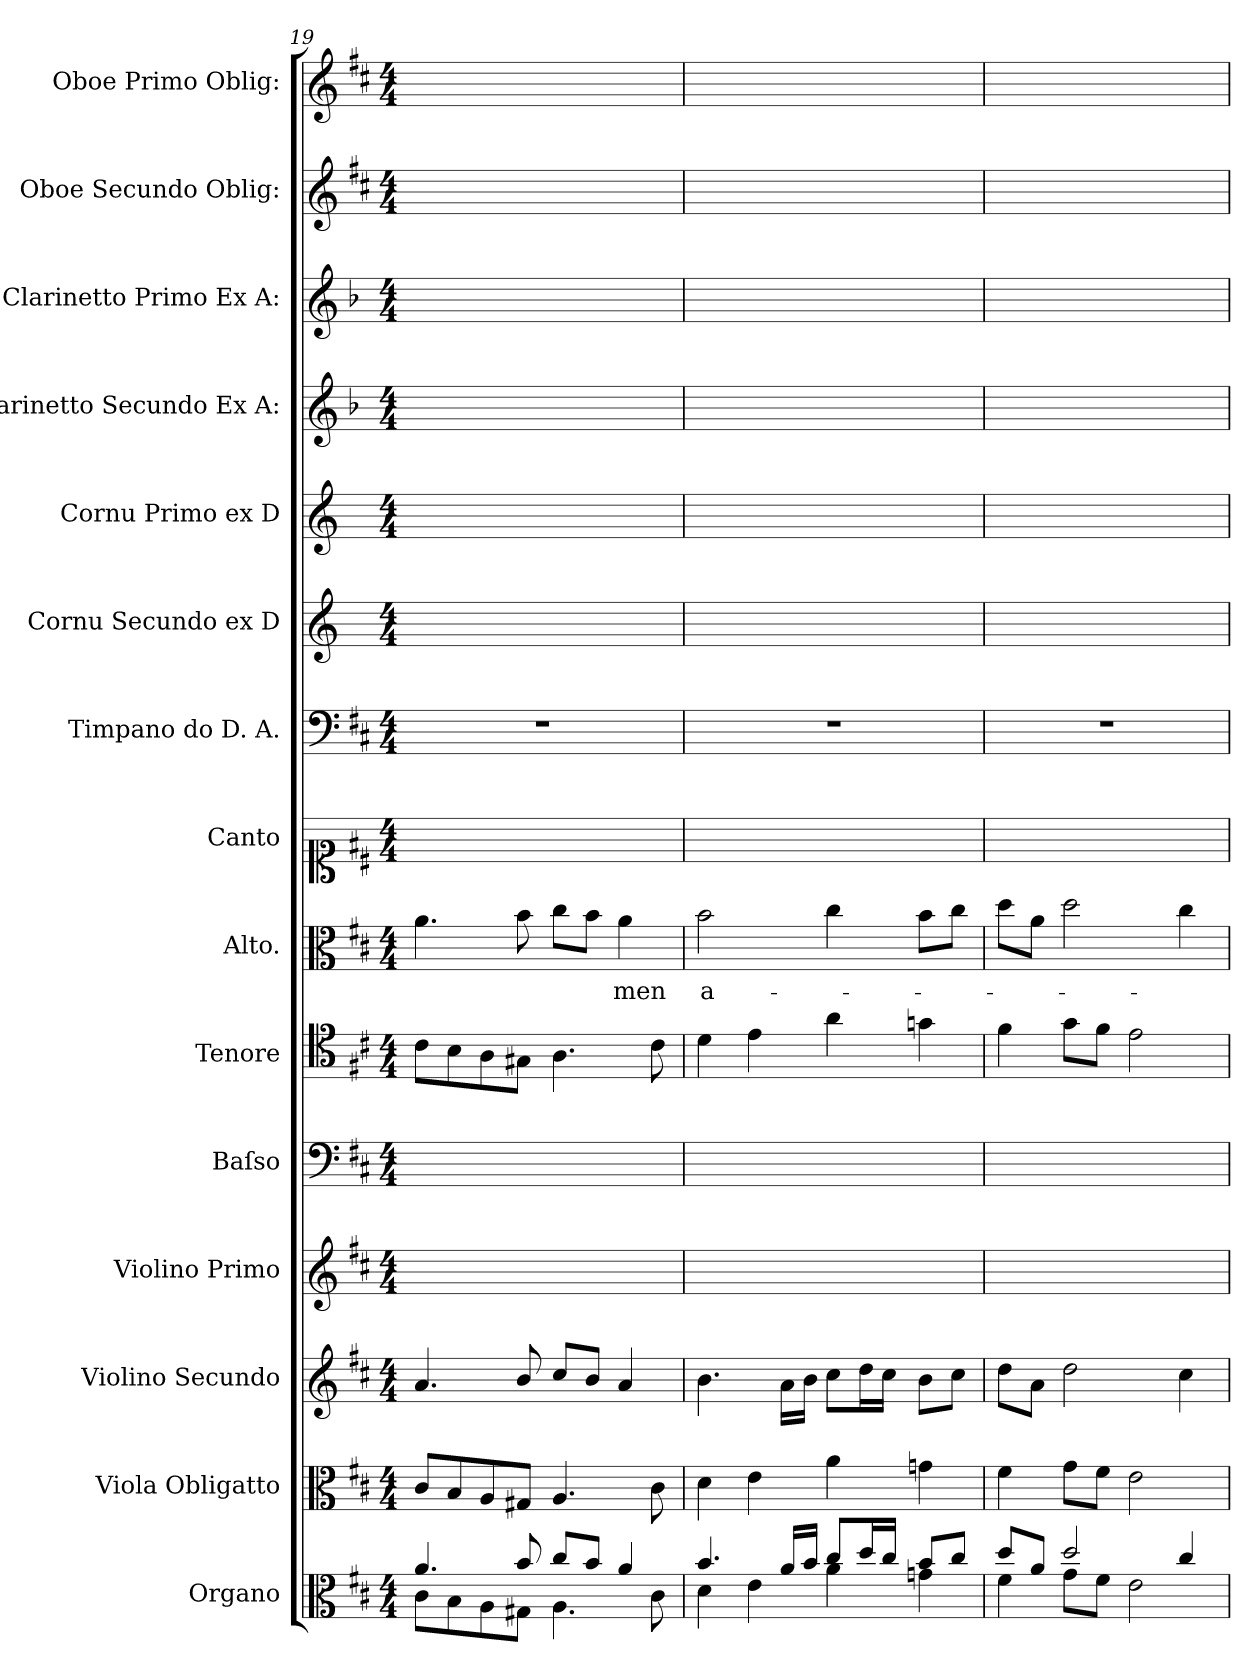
**kern	**kern	**kern	**kern	**kern	**kern	**kern	**text	**kern	**kern	**kern	**kern	**kern	**kern	**kern	**kern
*part15	*part14	*part13	*part12	*part11	*part10	*part9	*part9	*part8	*part7	*part6	*part5	*part4	*part3	*part2	*part1
*staff15	*staff14	*staff13	*staff12	*staff11	*staff10	*staff9	*staff9	*staff8	*staff7	*staff6	*staff5	*staff4	*staff3	*staff2	*staff1
*I"Organo	*I"Viola Obligatto	*I"Violino Secundo	*I"Violino Primo	*I"Baſso	*I"Tenore	*I"Alto.	*	*I"Canto	*I"Timpano do D. A.	*I"Cornu Secundo ex D	*I"Cornu Primo ex D	*I"Clarinetto Secundo Ex A:	*I"Clarinetto Primo Ex A:	*I"Oboe Secundo Oblig:	*I"Oboe Primo Oblig:
*I'org	*I'vla	*I'vl 2	*I'vl 1	*I'B	*I'T	*I'A	*	*	*I'timp	*	*	*I'cl 2 in A	*I'cl 1 in A	*I'ob 2	*I'ob 1
*clefC3	*clefC3	*clefG2	*clefG2	*clefF4	*clefC4	*clefC3	*	*clefC1	*clefF4	*clefG2	*clefG2	*clefG2	*clefG2	*clefG2	*clefG2
*	*	*	*	*	*	*	*	*	*	*ITrd6c10	*ITrd6c10	*ITrd2c3	*ITrd2c3	*	*
*k[f#c#]	*k[f#c#]	*k[f#c#]	*k[f#c#]	*k[f#c#]	*k[f#c#]	*k[f#c#]	*	*k[f#c#]	*k[f#c#]	*k[f#c#]	*k[f#c#]	*k[f#c#]	*k[f#c#]	*k[f#c#]	*k[f#c#]
*D:	*D:	*D:	*D:	*D:	*D:	*D:	*	*D:	*D:	*D:	*D:	*D:	*D:	*D:	*D:
*M4/4	*M4/4	*M4/4	*M4/4	*M4/4	*M4/4	*M4/4	*	*M4/4	*M4/4	*M4/4	*M4/4	*M4/4	*M4/4	*M4/4	*M4/4
=19	=19	=19	=19	=19	=19	=19	=19	=19	=19	=19	=19	=19	=19	=19	=19
*^	*	*	*	*	*	*	*	*	*	*	*	*	*	*	*
4.a/	8c#\L	8c#/L	4.a/	1ryy	1ryy	8c#\L	4.a\	.	1ryy	1r	1ryy	1ryy	1ryy	1ryy	1ryy	1ryy
.	8B\	8B/	.	.	.	8B\	.	.	.	.	.	.	.	.	.	.
.	8A\	8A/	.	.	.	8A\	.	.	.	.	.	.	.	.	.	.
8b/	8G#X\J	8G#X/J	8b/	.	.	8G#X\J	8b\	.	.	.	.	.	.	.	.	.
8cc#/L	4.A\	4.A/	8cc#/L	.	.	4.A\	8cc#\L	.	.	.	.	.	.	.	.	.
8b/J	.	.	8b/J	.	.	.	8b\J	.	.	.	.	.	.	.	.	.
4a/	.	.	4a/	.	.	.	4a\	-men	.	.	.	.	.	.	.	.
.	8c#\	8c#\	.	.	.	8c#\	.	.	.	.	.	.	.	.	.	.
=20	=20	=20	=20	=20	=20	=20	=20	=20	=20	=20	=20	=20	=20	=20	=20	=20
4.b/	4d\	4d\	4.b\	1ryy	1ryy	4d\	2b\	a-	1ryy	1r	1ryy	1ryy	1ryy	1ryy	1ryy	1ryy
.	4e\	4e\	.	.	.	4e\	.	.	.	.	.	.	.	.	.	.
16a/LL	.	.	16a\LL	.	.	.	.	.	.	.	.	.	.	.	.	.
16b/JJ	.	.	16b\JJ	.	.	.	.	.	.	.	.	.	.	.	.	.
8cc#/L	4a\	4a\	8cc#\L	.	.	4a\	4cc#\	.	.	.	.	.	.	.	.	.
16dd/L	.	.	16dd\L	.	.	.	.	.	.	.	.	.	.	.	.	.
16cc#/JJ	.	.	16cc#\JJ	.	.	.	.	.	.	.	.	.	.	.	.	.
8b/L	4gn\	4gn\	8b\L	.	.	4gn\	8b\L	.	.	.	.	.	.	.	.	.
8cc#/J	.	.	8cc#\J	.	.	.	8cc#\J	.	.	.	.	.	.	.	.	.
=21	=21	=21	=21	=21	=21	=21	=21	=21	=21	=21	=21	=21	=21	=21	=21	=21
8dd/L	4f#\	4f#\	8dd\L	1ryy	1ryy	4f#\	8dd\L	.	1ryy	1r	1ryy	1ryy	1ryy	1ryy	1ryy	1ryy
8a/J	.	.	8a\J	.	.	.	8a\J	.	.	.	.	.	.	.	.	.
2dd/	8g\L	8g\L	2dd\	.	.	8g\L	2dd\	.	.	.	.	.	.	.	.	.
.	8f#\J	8f#\J	.	.	.	8f#\J	.	.	.	.	.	.	.	.	.	.
.	2e\	2e\	.	.	.	2e\	.	.	.	.	.	.	.	.	.	.
4cc#/	.	.	4cc#\	.	.	.	4cc#\	.	.	.	.	.	.	.	.	.
*v	*v	*	*	*	*	*	*	*	*	*	*	*	*	*	*	*
=	=	=	=	=	=	=	=	=	=	=	=	=	=	=	=
*-	*-	*-	*-	*-	*-	*-	*-	*-	*-	*-	*-	*-	*-	*-	*-
